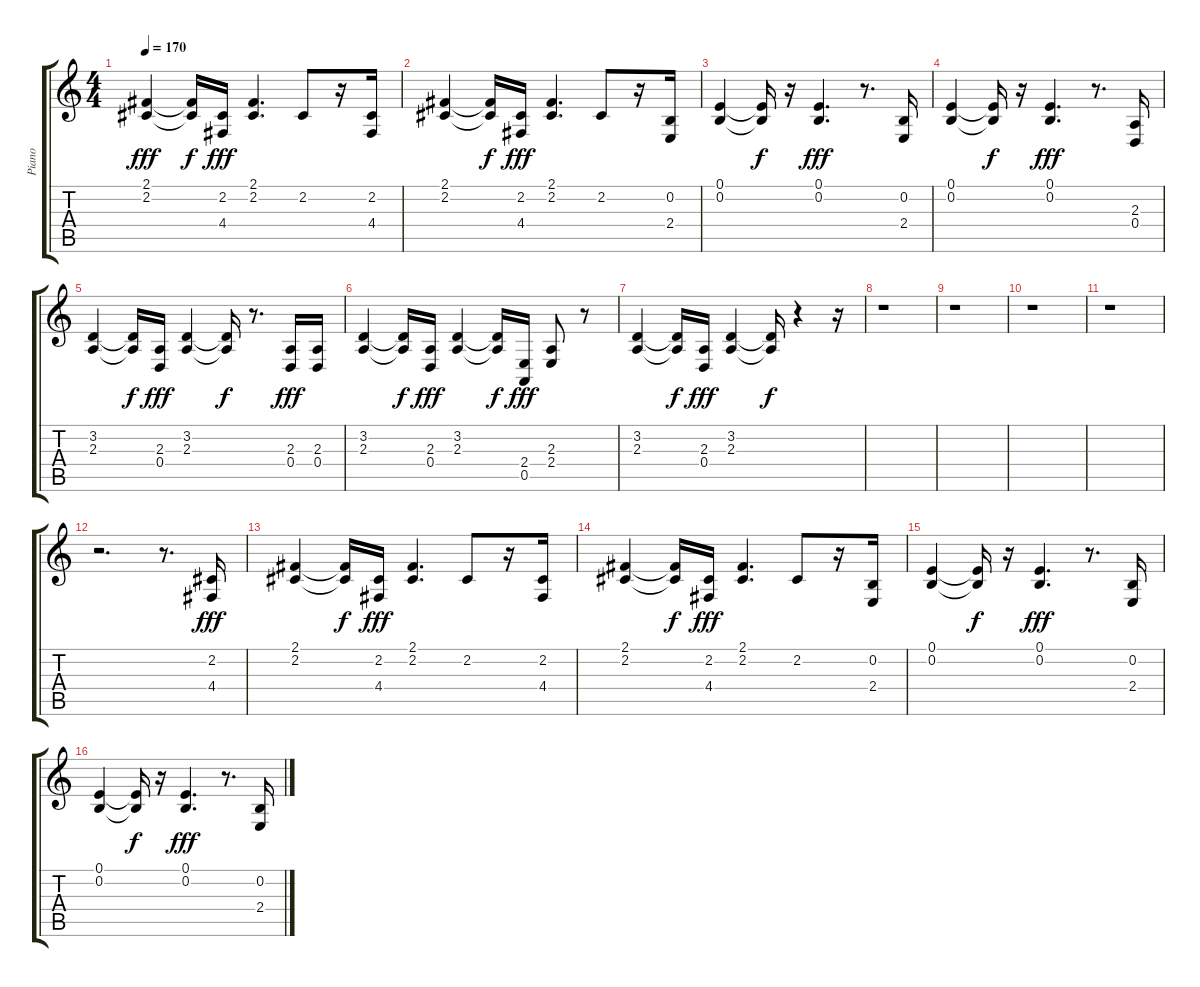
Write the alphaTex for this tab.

\track ("Piano" "Piano") {instrument electricpiano2}
\staff {score tabs}
\tuning (E4 B3 G3 D3 A2 E2) {hide}
\ts (4 4)
\tempo 170
\clef g2
\ks c
(2.1 2.2).4{dy fff} (2.1{t} 2.2{t}).16{dy f} (2.2 4.4).16{dy fff} (2.1 2.2).4{d} 2.2.8 r.16 (2.2 4.4).16 |
(2.1 2.2).4 (2.1{t} 2.2{t}).16{dy f} (2.2 4.4).16{dy fff} (2.1 2.2).4{d} 2.2.8 r.16 (0.2 2.4).16 |
(0.1 0.2).4 (0.1{t} 0.2{t}).16{dy f} r.16 (0.1 0.2).4{d dy fff} r.8{d} (0.2 2.4).16 |
(0.1 0.2).4 (0.1{t} 0.2{t}).16{dy f} r.16 (0.1 0.2).4{d dy fff} r.8{d} (2.3 0.4).16 |
(3.2 2.3).4 (3.2{t} 2.3{t}).16{dy f} (2.3 0.4).16{dy fff} (3.2 2.3).4 (3.2{t} 2.3{t}).16{dy f} r.8{d} (2.3 0.4).16{dy fff} (2.3 0.4).16 |
(3.2 2.3).4 (3.2{t} 2.3{t}).16{dy f} (2.3 0.4).16{dy fff} (3.2 2.3).4 (3.2{t} 2.3{t}).16{dy f} (2.4 0.5).16{dy fff} (2.3 2.4).8 r.8 |
(3.2 2.3).4 (3.2{t} 2.3{t}).16{dy f} (2.3 0.4).16{dy fff} (3.2 2.3).4 (3.2{t} 2.3{t}).16{dy f} r.4 r.16 |
r.1 |
r.1 |
r.1 |
r.1 |
r.2{d} r.8{d} (2.2 4.4).16{dy fff} |
(2.1 2.2).4 (2.1{t} 2.2{t}).16{dy f} (2.2 4.4).16{dy fff} (2.1 2.2).4{d} 2.2.8 r.16 (2.2 4.4).16 |
(2.1 2.2).4 (2.1{t} 2.2{t}).16{dy f} (2.2 4.4).16{dy fff} (2.1 2.2).4{d} 2.2.8 r.16 (0.2 2.4).16 |
(0.1 0.2).4 (0.1{t} 0.2{t}).16{dy f} r.16 (0.1 0.2).4{d dy fff} r.8{d} (0.2 2.4).16 |
(0.1 0.2).4 (0.1{t} 0.2{t}).16{dy f} r.16 (0.1 0.2).4{d dy fff} r.8{d} (0.2 2.4).16
